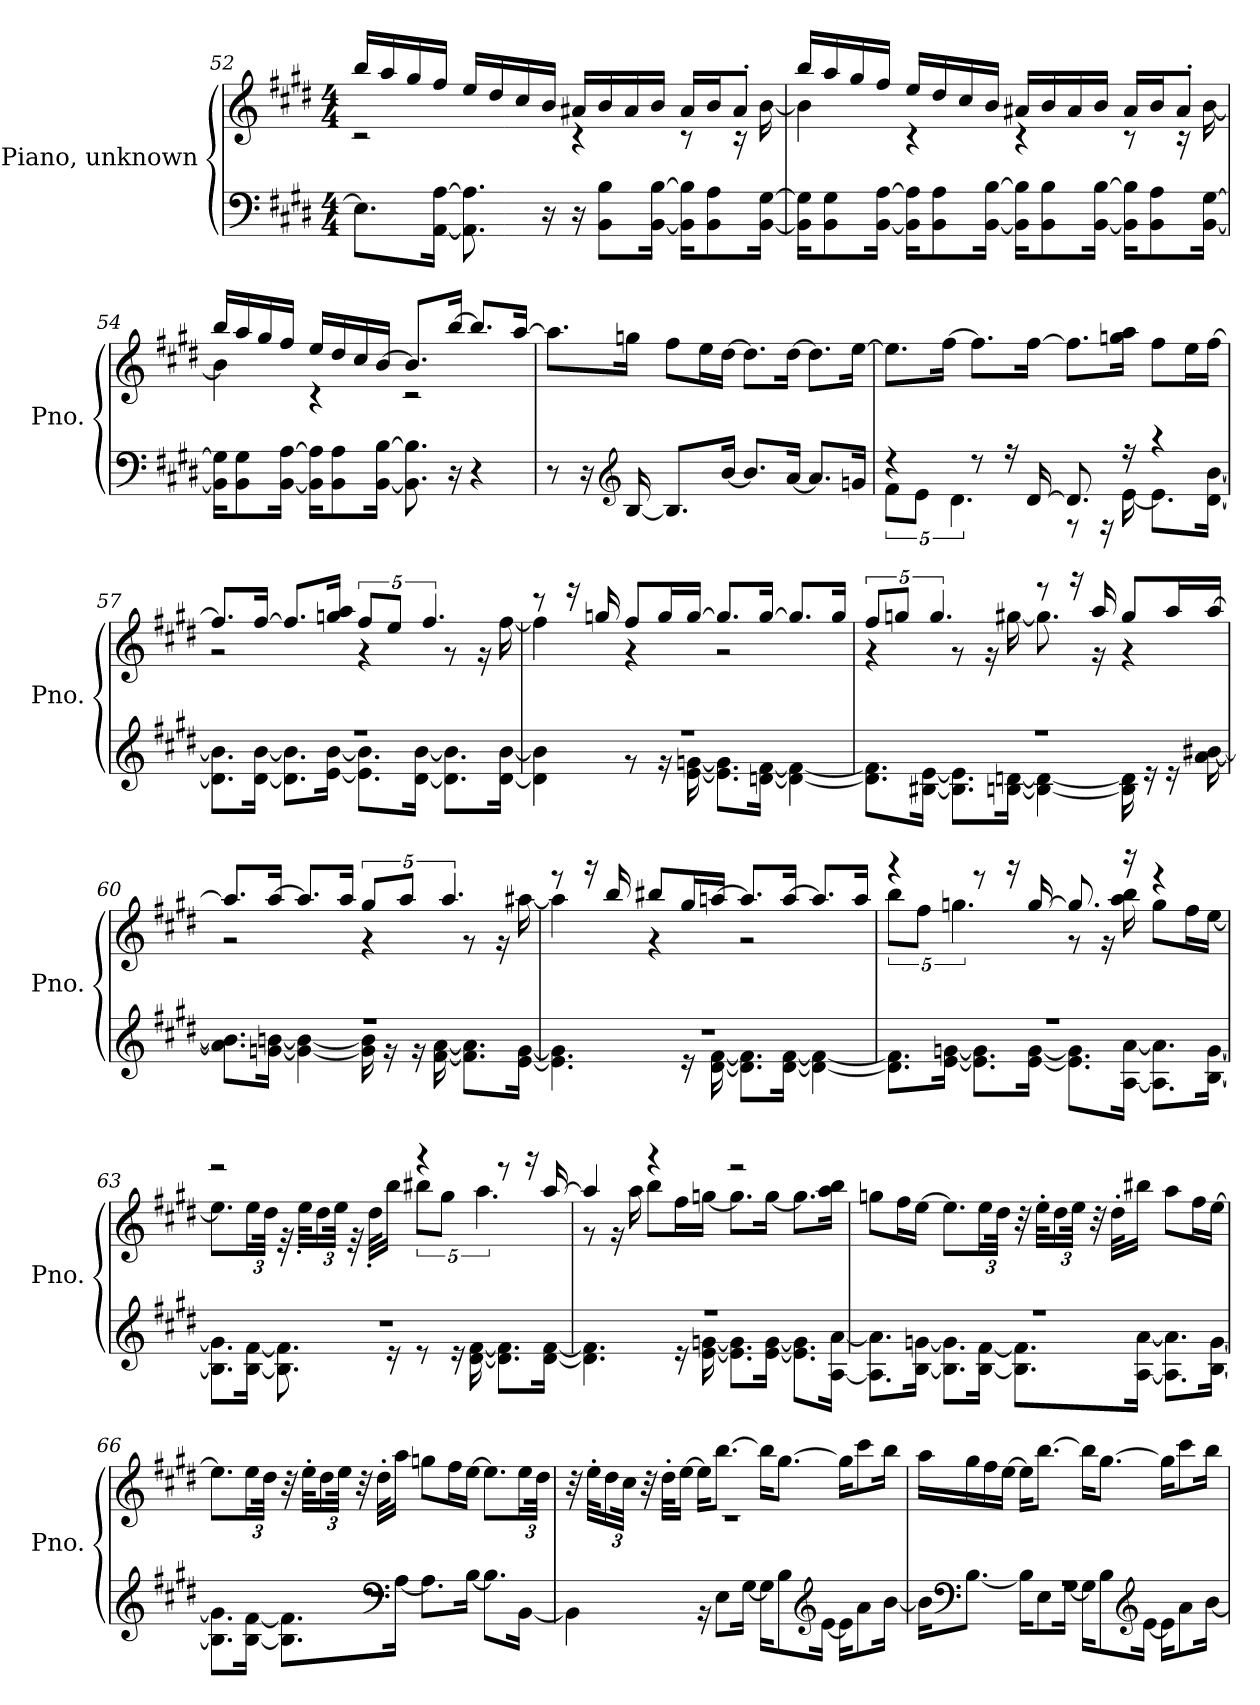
**kern	**kern
*part1	*part1
*staff2	*staff1
*I"Piano, unknown	*
*I'Pno.	*
!!LO:PB:g=z
*clefF4	*clefG2
*k[f#c#g#d#]	*k[f#c#g#d#]
*M4/4	*M4/4
=52	=52
*	*^
8.E\L]	16bb/LL	2r
.	16aa/	.
.	16gg#/	.
[16AA\ [16A\Jk	16ff#/JJ	.
8.AA\] 8.A\]	16ee/LL	.
.	16dd#/	.
.	16cc#/	.
16r	16b/JJ	.
16r	16a#X/LL	4r
8BB\ 8B\L	16b/	.
.	16a#/	.
[16BB\ [16B\Jk	16b/JJ	.
16BB\] 16B\]KL	16a#/LL	8r
8BB\ 8A\	16b/J	.
.	8a#'/J	16r
[16BB\ [16G#\Jk	.	[16b\
=53	=53	=53
16BB\] 16G#\]KL	16bb/LL	4b\]
8BB\ 8G#\	16aa/	.
.	16gg#/	.
[16BB\ [16A\Jk	16ff#/JJ	.
16BB\] 16A\]KL	16ee/LL	4r
8BB\ 8A\	16dd#/	.
.	16cc#/	.
[16BB\ [16B\Jk	16b/JJ	.
16BB\] 16B\]KL	16a#X/LL	4r
8BB\ 8B\	16b/	.
.	16a#/	.
[16BB\ [16B\Jk	16b/JJ	.
16BB\] 16B\]KL	16a#/LL	8r
8BB\ 8A\	16b/J	.
.	8a#'/J	16r
[16BB\ [16G#\Jk	.	[16b\
!!LO:LB:g=z	!!
=54	=54	=54
16BB\] 16G#\]KL	16bb/LL	4b\]
8BB\ 8G#\	16aa/	.
.	16gg#/	.
[16BB\ [16A\Jk	16ff#/JJ	.
16BB\] 16A\]KL	16ee/LL	4r
8BB\ 8A\	16dd#/	.
.	16cc#/	.
[16BB\ [16B\Jk	[16b/JJ	.
8.BB\] 8.B\]	8.b/L]	2r
16r	[16bb/Jk	.
4r	8.bb/L]	.
.	[16aa/Jk	.
*	*v	*v
=55	=55
8r	8.aa\L]
16r	.
*clefG2	*
[16B/	16ggn\Jk
8.B/L]	8ff#\L
.	16ee\L
[16b/Jk	[16dd#\JJ
8.b/L]	8.dd#\L]
[16a/Jk	[16dd#\Jk
8.a/L]	8.dd#\L]
16gn/Jk	[16ee\Jk
!!LO:LB:g=z
=56	=56
*^	*
4r	10f#\L	8.ee\L]
.	10e\J	.
.	.	[16ff#\Jk
.	5.d#\	.
8r	.	8.ff#\L]
16r	.	.
[16d#/	.	[16ff#\Jk
8.d#/]	8r	8.ff#\L]
.	16r	.
16r	[16e\	16ggn\ 16aa\Jk
4r	8.e\L]	8ff#\L
.	.	16ee\L
.	[16d#\ [16b\Jk	[16ff#\JJ
=57	=57	=57
*	*	*^
1r	8.d#\] 8.b\]L	8.ff#/L]	2r
.	[16d#\ [16b\Jk	[16ff#/Jk	.
.	8.d#\] 8.b\]L	8.ff#/L]	.
.	[16e\ [16b\Jk	16ggn/ 16aa/Jk	.
.	8.e\] 8.b\]L	10ff#/L	4r
.	.	10ee/J	.
.	[16d#\ [16b\Jk	.	.
.	.	5.ff#/	.
.	8.d#\] 8.b\]L	.	8r
.	.	.	16r
.	[16d#\ [16b\Jk	.	[16ff#\
=58	=58	=58	=58
1r	4d#\] 4b\]	8r	4ff#\]
.	.	16r	.
.	.	16ggn/	.
.	8r	8ff#/L	4r
.	16r	16gg/L	.
.	[16e\ [16gn\	[16gg/JJ	.
.	8.e\] 8.g\]L	8.gg/L]	2r
.	[16dn\ [16f#\Jk	[16gg/Jk	.
.	4d\_ 4f#\_	8.gg/L]	.
.	.	16gg/Jk	.
!!LO:LB:g=z	!!
=59	=59	=59	=59
1r	8.d\] 8.f#\]L	10ff#/L	4r
.	.	10ggn/J	.
.	[16B#X\ [16e\Jk	.	.
.	.	5.gg/	.
.	8.B#\] 8.e\]L	.	8r
.	.	.	16r
.	[16Bn\ [16dn\Jk	.	[16gg#X\
.	4B\_ 4d\_	8r	8.gg#\]
.	.	16r	.
.	.	16aa/	16r
.	16B\] 16d\]	8gg#/L	4r
.	16r	.	.
.	16r	16aa/L	.
.	[16a\ [16b#X\	[16aa/JJ	.
=60	=60	=60	=60
1r	8.a\] 8.b#\]L	8.aa/L]	2r
.	[16gn\ [16bn\Jk	[16aa/Jk	.
.	4g\_ 4b\_	8.aa/L]	.
.	.	16aa/Jk	.
.	16g\] 16b\]	10gg#/L	4r
.	16r	.	.
.	.	10aa/J	.
.	16r	.	.
.	[16f#\ [16a\	.	.
.	.	5.aa/	.
.	8.f#\] 8.a\]L	.	8r
.	.	.	16r
.	[16e\ [16g\Jk	.	[16aa#X\
!!LO:LB:g=z	!!
=61	=61	=61	=61
1r	4.e\] 4.g\]	8r	4aa#\]
.	.	16r	.
.	.	16bb/	.
.	.	8bb#X/L	4r
.	16r	16gg#/L	.
.	[16d#\ [16f#\	[16aan/JJ	.
.	8.d#\] 8.f#\]L	8.aa/L]	2r
.	[16d#\ [16f#\Jk	[16aa/Jk	.
.	4d#\_ 4f#\_	8.aa/L]	.
.	.	16aa/Jk	.
=62	=62	=62	=62
1r	8.d#\] 8.f#\]L	4r	10bb\L
.	.	.	10ff#\J
.	[16e\ [16gn\Jk	.	.
.	.	.	5.ggn\
.	8.e\] 8.g\]L	8r	.
.	.	16r	.
.	[16e\ [16g\Jk	[16gg/	.
.	8.e\] 8.g\]L	8.gg/]	8r
.	.	.	16r
.	[16A\ [16a\Jk	16r	16aa\ 16bb\
.	8.A\] 8.a\]L	4r	8gg\L
.	.	.	16ff#\L
.	[16B\ [16g\Jk	.	[16ee\JJ
!!LO:LB:g=z	!!
=63	=63	=63	=63
1r	8.B\] 8.g\]L	2r	8.ee\L]
*	*	*	*Xbrackettup
.	[16B\ [16f#\Jk	.	24ee\L
.	.	.	48dd#\JJk
.	8.B\] 8.f#\]	.	32r
.	.	.	32ee'\KLL
.	.	.	24dd#\
.	.	.	48ee\JJk
.	.	.	32r
.	.	.	32dd#'\KLL
.	16r	.	16bb\JJ
*	*	*	*brackettup
.	8r	4r	10bb#X\L
.	.	.	10gg#\J
.	16r	.	.
.	[16d#\ [16f#\	.	.
.	.	.	5.aa\
.	8.d#\] 8.f#\]L	8r	.
.	.	16r	.
.	[16d#\ [16f#\Jk	[16aa/	.
=64	=64	=64	=64
1r	4.d#\] 4.f#\]	4aa/]	8r
.	.	.	16r
.	.	.	16aa\
.	.	4r	8bb\L
.	16r	.	16ff#\L
.	[16e\ [16gn\	.	[16ggn\JJ
.	8.e\] 8.g\]L	2r	8.gg\L]
.	[16e\ [16g\Jk	.	[16gg\Jk
.	8.e\] 8.g\]L	.	8.gg\L]
.	[16A\ [16a\Jk	.	16aa\ 16bb\Jk
*	*	*v	*v
!!LO:PB:g=z
=65	=65	=65
1r	8.A\] 8.a\]L	8ggn\L
.	.	16ff#\L
.	[16B\ [16gn\Jk	[16ee\JJ
.	8.B\] 8.g\]L	8.ee\L]
*	*	*Xbrackettup
.	[16B\ [16f#\Jk	24ee\L
.	.	48dd#\JJk
.	8.B\] 8.f#\]L	32r
.	.	32ee'\KLL
.	.	24dd#\
.	.	48ee\JJk
.	.	32r
.	.	32dd#'\KLL
.	[16A\ [16a\Jk	16bb#X\JJ
.	8.A\] 8.a\]L	8aa\L
.	.	16ff#\L
.	[16B\ [16g\Jk	[16ee\JJ
=66	=66	=66
1r	8.B\] 8.g\]L	8.ee\L]
.	[16B\ [16f#\Jk	24ee\L
.	.	48dd#\JJk
.	8.B\] 8.f#\]L	32r
.	.	32ee'\KLL
.	.	24dd#\
.	.	48ee\JJk
.	.	32r
.	.	32dd#'\KLL
*clefF4	*	*
.	[16A\Jk	16aa\JJ
.	8.A\L]	8ggn\L
.	.	16ff#\L
.	[16B\Jk	[16ee\JJ
.	8.B\L]	8.ee\L]
.	[16BB\Jk	24ee\L
.	.	48dd#\JJk
!!LO:LB:g=z
=67	=67	=67
1r	4BB\]	32r
.	.	32ee'\KLL
.	.	24dd#\
.	.	48cc#\JJk
.	.	32r
.	.	32dd#'\KLL
.	.	[16ee\JJ
.	16r	16ee\KL]
.	8E\L	[8.bb\J
.	[16G#\Jk	.
.	16G#\KL]	16bb\KL]
.	8B\	[8.gg#\J
*clefG2	*	*
.	[16e\Jk	.
.	16e\KL]	16gg#\KL]
.	8a\	8ccc#\
.	[16b\Jk	16bb\Jk
=68	=68	=68
1r	16b\KL]	16aa\LL
*clefF4	*	*
.	[8.B\J	16gg#\
.	.	16ff#\
.	.	[16ee\JJ
.	16B\KL]	16ee\KL]
.	8E\	[8.bb\J
.	[16G#\Jk	.
.	16G#\KL]	16bb\KL]
.	8B\	[8.gg#\J
*clefG2	*	*
.	[16e\Jk	.
.	16e\KL]	16gg#\KL]
.	8a\	8ccc#\
.	[16b\Jk	16bb\Jk
*v	*v	*
=	=
*-	*-
